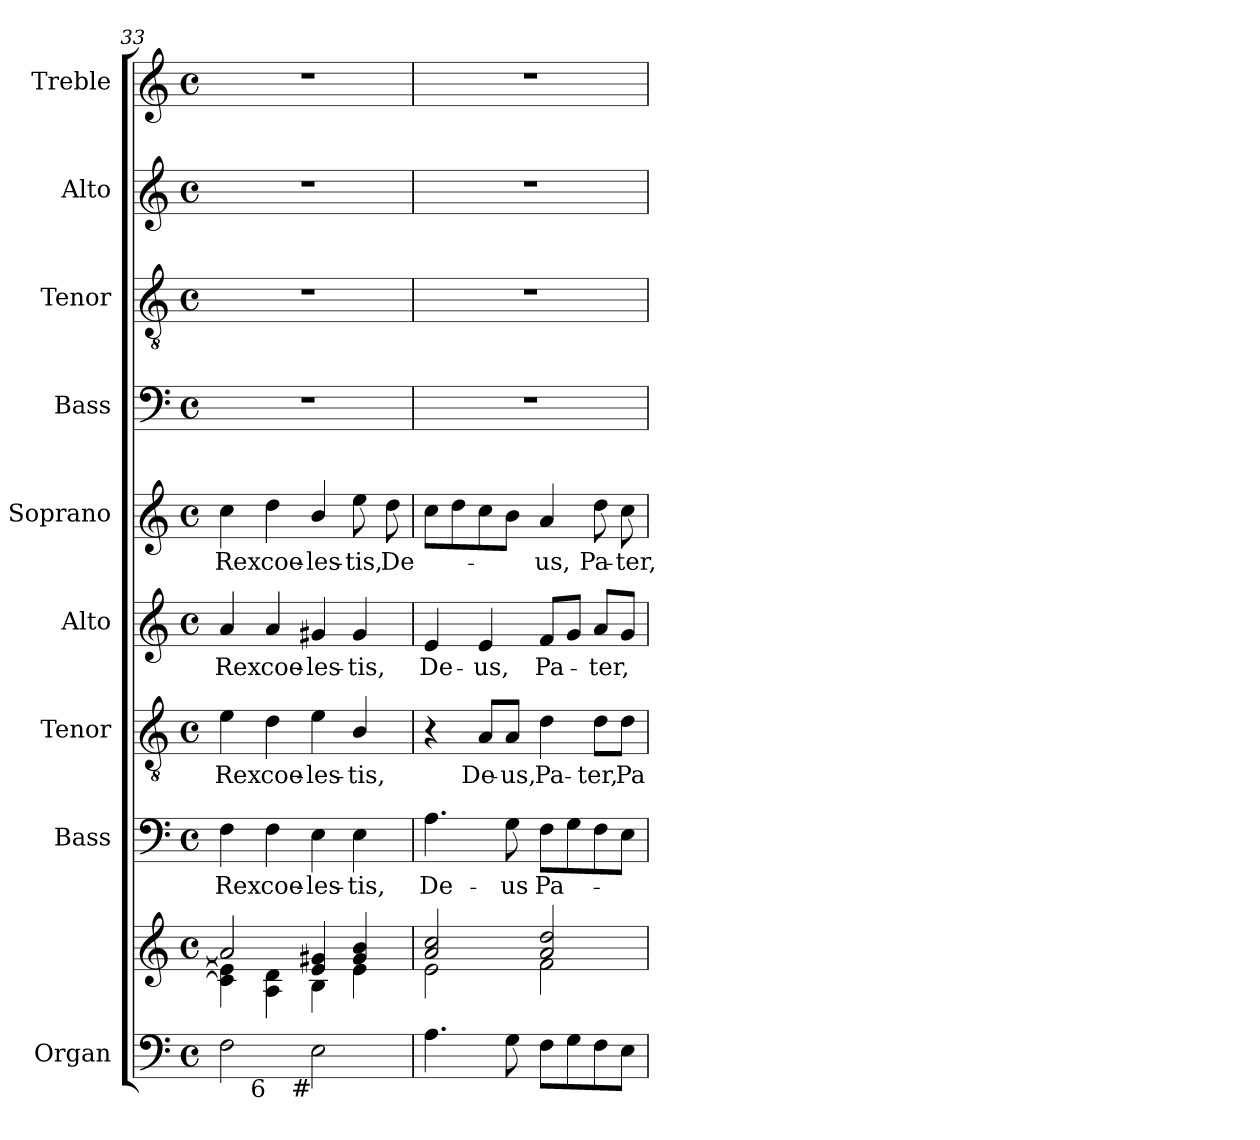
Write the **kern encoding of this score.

**kern	**kern	**kern	**text	**kern	**text	**kern	**text	**kern	**text	**kern	**kern	**kern	**kern
*part9	*part9	*part8	*part8	*part7	*part7	*part6	*part6	*part5	*part5	*part4	*part3	*part2	*part1
*staff10	*staff9	*staff8	*staff8	*staff7	*staff7	*staff6	*staff6	*staff5	*staff5	*staff4	*staff3	*staff2	*staff1
*I"Organ	*	*I"Bass	*	*I"Tenor	*	*I"Alto	*	*I"Soprano	*	*I"Bass	*I"Tenor	*I"Alto	*I"Treble
*I'Org.	*	*I'B.	*	*I'T.	*	*I'A.	*	*I'S.	*	*I'B.	*I'T.	*I'A.	*I'Tr.
*clefF4	*clefG2	*clefF4	*	*clefGv2	*	*clefG2	*	*clefG2	*	*clefF4	*clefGv2	*clefG2	*clefG2
*	*	*	*	*ITrd7c12	*	*	*	*	*	*	*ITrd7c12	*	*
*k[]	*k[]	*k[]	*	*k[]	*	*k[]	*	*k[]	*	*k[]	*k[]	*k[]	*k[]
*C:	*C:	*C:	*	*C:	*	*C:	*	*C:	*	*C:	*C:	*C:	*C:
*M4/4	*M4/4	*M4/4	*	*M4/4	*	*M4/4	*	*M4/4	*	*M4/4	*M4/4	*M4/4	*M4/4
*met(c)	*met(c)	*met(c)	*	*met(c)	*	*met(c)	*	*met(c)	*	*met(c)	*met(c)	*met(c)	*met(c)
=33	=33	=33	=33	=33	=33	=33	=33	=33	=33	=33	=33	=33	=33
*	*^	*	*	*	*	*	*	*	*	*	*	*	*
!	!	!	!	!LO:LY:b:color=#000000	!	!	!	!	!	!	!	!	!	!
!	!	!	!	!	!	!LO:LY:b:color=#000000	!	!	!	!	!	!	!	!
!	!	!	!	!	!	!	!	!LO:LY:b:color=#000000	!	!	!	!	!	!
!LO:TX:b:rj:t=7	!	!	!	!	!	!	!	!	!	!	!	!	!	!
!	!	!	!	!	!	!	!	!	!	!LO:LY:b:color=#000000	!	!	!	!
*^	*	*	*	*	*	*	*	*	*	*	*	*	*	*
2Fi\	4ryy	2ai/]	4ci\] 4ei]	4Fi\	Rex	4Ei\	Rex	4ai/	Rex	4cci\	Rex	1r	1r	1r	1r
!	!	!	!	!	!LO:LY:b:color=#000000	!	!	!	!	!	!	!	!	!	!
!	!	!	!	!	!	!	!LO:LY:b:color=#000000	!	!	!	!	!	!	!	!
!	!	!	!	!	!	!	!	!	!LO:LY:b:color=#000000	!	!	!	!	!	!
!	!LO:TX:b:rj:t=6	!	!	!	!	!	!	!	!	!	!	!	!	!	!
!	!	!	!	!	!	!	!	!	!	!	!LO:LY:b:color=#000000	!	!	!	!
.	2.ryy	.	4Ai\ 4di	4Fi\	coe-	4Di\	coe-	4ai/	coe-	4ddi\	coe-	.	.	.	.
!	!	!	!	!	!LO:LY:b:color=#000000	!	!	!	!	!	!	!	!	!	!
!	!	!	!	!	!	!	!LO:LY:b:color=#000000	!	!	!	!	!	!	!	!
!	!	!	!	!	!	!	!	!	!LO:LY:b:color=#000000	!	!	!	!	!	!
!LO:TX:b:rj:t=#	!	!	!	!	!	!	!	!	!	!	!	!	!	!	!
!	!	!	!	!	!	!	!	!	!	!	!LO:LY:b:color=#000000	!	!	!	!
2Ei\	.	4ei/ 4g#Xi	4Bi\	4Ei\	-les-	4Ei\	-les-	4g#Xi/	-les-	4bi/	-les-	.	.	.	.
!	!	!	!	!	!LO:LY:b:color=#000000	!	!	!	!	!	!	!	!	!	!
!	!	!	!	!	!	!	!LO:LY:b:color=#000000	!	!	!	!	!	!	!	!
!	!	!	!	!	!	!	!	!	!LO:LY:b:color=#000000	!	!	!	!	!	!
!	!	!	!	!	!	!	!	!	!	!	!LO:LY:b:color=#000000	!	!	!	!
.	.	4g#i/ 4bi	4ei\	4Ei\	-tis,	4BBi/	-tis,	4g#i/	-tis,	8eei\	-tis,	.	.	.	.
!	!	!	!	!	!	!	!	!	!	!	!LO:LY:b:color=#000000	!	!	!	!
.	.	.	.	.	.	.	.	.	.	8ddi\	De-	.	.	.	.
*v	*v	*	*	*	*	*	*	*	*	*	*	*	*	*	*
=34	=34	=34	=34	=34	=34	=34	=34	=34	=34	=34	=34	=34	=34	=34
*^	*	*	*	*	*	*	*	*	*	*	*	*	*	*
!	!	!	!	!	!LO:LY:b:color=#000000	!	!	!	!	!	!	!	!	!	!
*v	*v	*	*	*	*	*	*	*	*	*	*	*	*	*	*
*^	*	*	*	*	*	*	*	*	*	*	*	*	*	*
!	!	!	!	!	!	!	!	!	!LO:LY:b:color=#000000	!	!	!	!	!	!
*v	*v	*	*	*	*	*	*	*	*	*	*	*	*	*	*
4.Ai\	2ai/ 2cci	2ei\	4.Ai\	De-	4r	.	4ei/	De-	8cci\L	.	1r	1r	1r	1r
.	.	.	.	.	.	.	.	.	8ddi\	.	.	.	.	.
!	!	!	!	!	!	!LO:LY:b:color=#000000	!	!	!	!	!	!	!	!
!	!	!	!	!	!	!	!	!LO:LY:b:color=#000000	!	!	!	!	!	!
.	.	.	.	.	8AAi/L	De-	4ei/	-us,	8cci\	.	.	.	.	.
!	!	!	!	!LO:LY:b:color=#000000	!	!	!	!	!	!	!	!	!	!
!	!	!	!	!	!	!LO:LY:b:color=#000000	!	!	!	!	!	!	!	!
8Gi\	.	.	8Gi\	-us	8AAi/J	-us,	.	.	8bi\J	.	.	.	.	.
!	!	!	!	!LO:LY:b:color=#000000	!	!	!	!	!	!	!	!	!	!
!	!	!	!	!	!	!LO:LY:b:color=#000000	!	!	!	!	!	!	!	!
!	!	!	!	!	!	!	!	!LO:LY:b:color=#000000	!	!	!	!	!	!
!	!	!	!	!	!	!	!	!	!	!LO:LY:b:color=#000000	!	!	!	!
8Fi\L	2ai/ 2ddi	2fi\	8Fi\L	Pa-	4Di\	Pa-	8fi/L	Pa-	4ai/	-us,	.	.	.	.
8Gi\	.	.	8Gi\	.	.	.	8gi/J	.	.	.	.	.	.	.
!	!	!	!	!	!	!LO:LY:b:color=#000000	!	!	!	!	!	!	!	!
!	!	!	!	!	!	!	!	!LO:LY:b:color=#000000	!	!	!	!	!	!
!	!	!	!	!	!	!	!	!	!	!LO:LY:b:color=#000000	!	!	!	!
8Fi\	.	.	8Fi\	.	8Di\L	-ter,	8ai/L	-ter,	8ddi\	Pa-	.	.	.	.
!	!	!	!	!	!	!LO:LY:b:color=#000000	!	!	!	!	!	!	!	!
!	!	!	!	!	!	!	!	!	!	!LO:LY:b:color=#000000	!	!	!	!
8Ei\J	.	.	8Ei\J	.	8Di\J	Pa-	8gi/J	.	8cci\	-ter,	.	.	.	.
*	*v	*v	*	*	*	*	*	*	*	*	*	*	*	*
=	=	=	=	=	=	=	=	=	=	=	=	=	=
*-	*-	*-	*-	*-	*-	*-	*-	*-	*-	*-	*-	*-	*-
